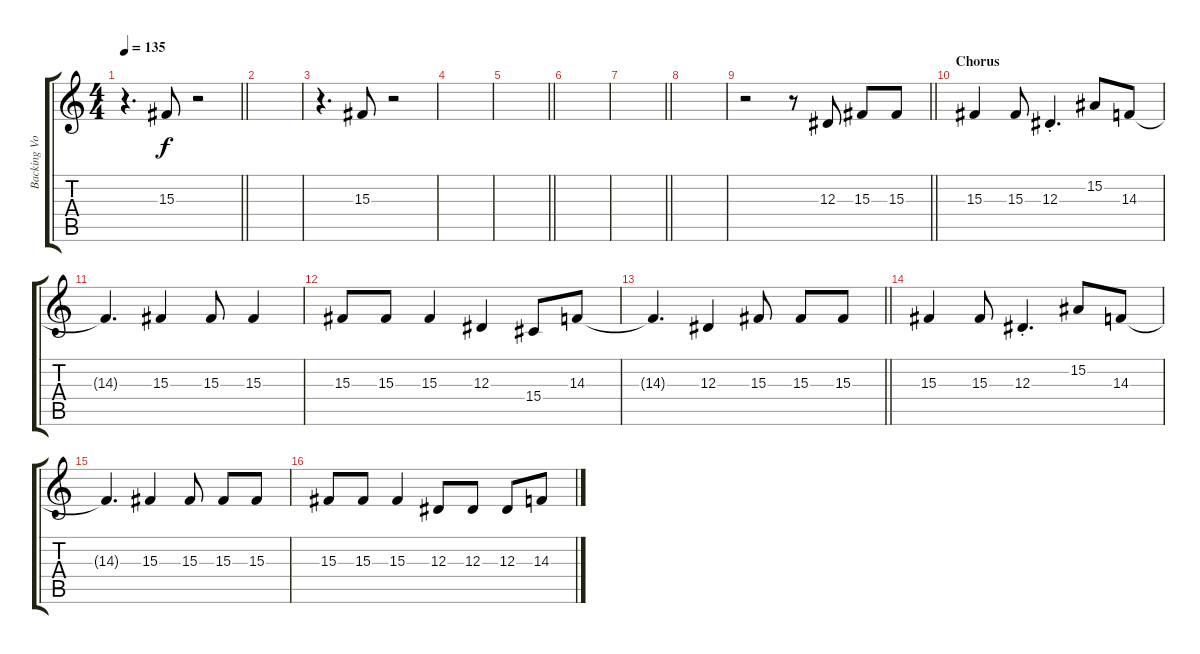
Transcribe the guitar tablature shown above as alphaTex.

\track ("Backing Vocals" "Backing Vo") {instrument choiraahs}
\staff {score tabs}
\tuning (C4 G3 Eb3 Bb2 F2 C2) {hide}
\ts (4 4)
\tempo 135
\clef g2
\barLineRight lightlight
\ks c
r.4{d dy f} 15.3.8 r.2 |
\section ("" "")
|
r.4{d} 15.3.8 r.2 |
|
\barLineRight lightlight
|
\section ("" "")
|
\barLineRight lightlight
|
\section ("" "")
|
\barLineRight lightlight
r.2 r.8 12.3.8 15.3.8 15.3.8 |
\section ("" "Chorus")
15.3.4 15.3.8 12.3{st}.4{d} 15.2.8 14.3.8 |
14.3{t}.4{d} 15.3.4 15.3.8 15.3.4 |
15.3.8 15.3.8 15.3.4 12.3.4 15.4.8 14.3.8 |
\barLineRight lightlight
14.3{t}.4{d} 12.3.4 15.3.8 15.3.8 15.3.8 |
\section ("" "")
15.3.4 15.3.8 12.3{st}.4{d} 15.2.8 14.3.8 |
14.3{t}.4{d} 15.3.4 15.3.8 15.3.8 15.3.8 |
15.3.8 15.3.8 15.3.4 12.3.8 12.3.8 12.3.8 14.3.8
